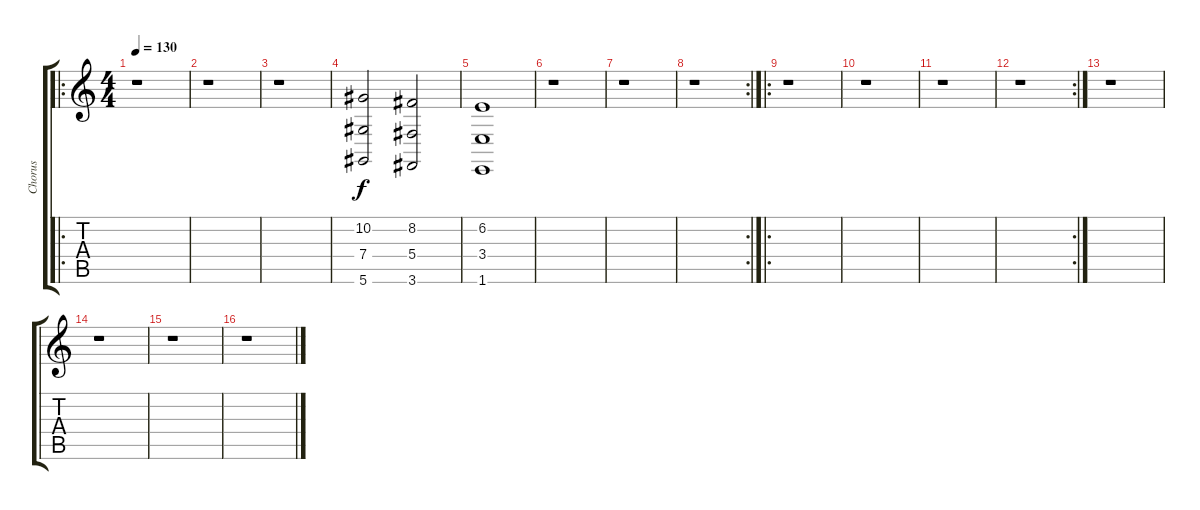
\track ("Chorus" "Chorus") {instrument choiraahs}
\staff {score tabs}
\tuning (Eb4 Bb3 Gb3 Db3 Ab2 Eb2) {hide}
\ro
\ts (4 4)
\tempo 130
\clef g2
\ks c
r.1{dy f} |
r.1 |
r.1 |
(10.2 7.4 5.6).2 (8.2 5.4 3.6).2 |
(6.2 3.4 1.6).1 |
r.1 |
r.1 |
\rc 2
r.1 |
\ro
r.1 |
r.1 |
r.1 |
\rc 2
r.1 |
r.1 |
r.1 |
r.1 |
r.1
